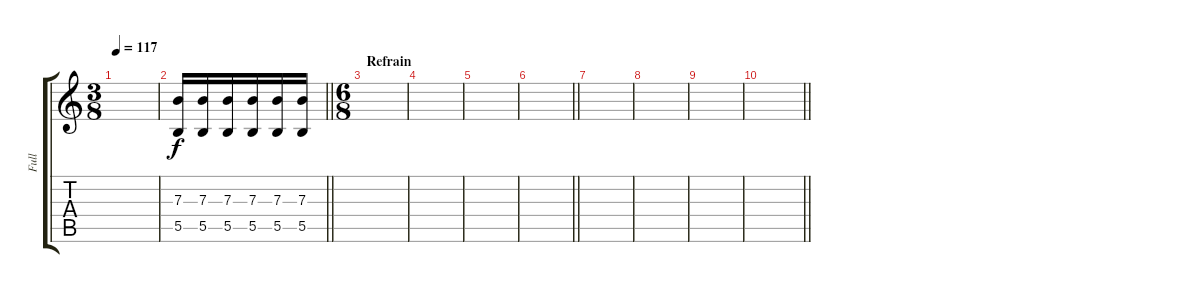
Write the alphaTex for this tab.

\track ("Full" "Full") {instrument distortionguitar}
\staff {score tabs}
\tuning (Db4 Ab3 E3 B2 Gb2 B1) {hide}
\ts (3 8)
\tempo 117
\clef g2
\ks c
|
\barLineRight lightlight
(7.3 5.5).16 (7.3 5.5).16 (7.3 5.5).16 (7.3 5.5).16 (7.3 5.5).16 (7.3 5.5).16 |
\ts (6 8)
\section ("" "Refrain ")
|
|
|
\barLineRight lightlight
|
|
|
|
\barLineRight lightlight
